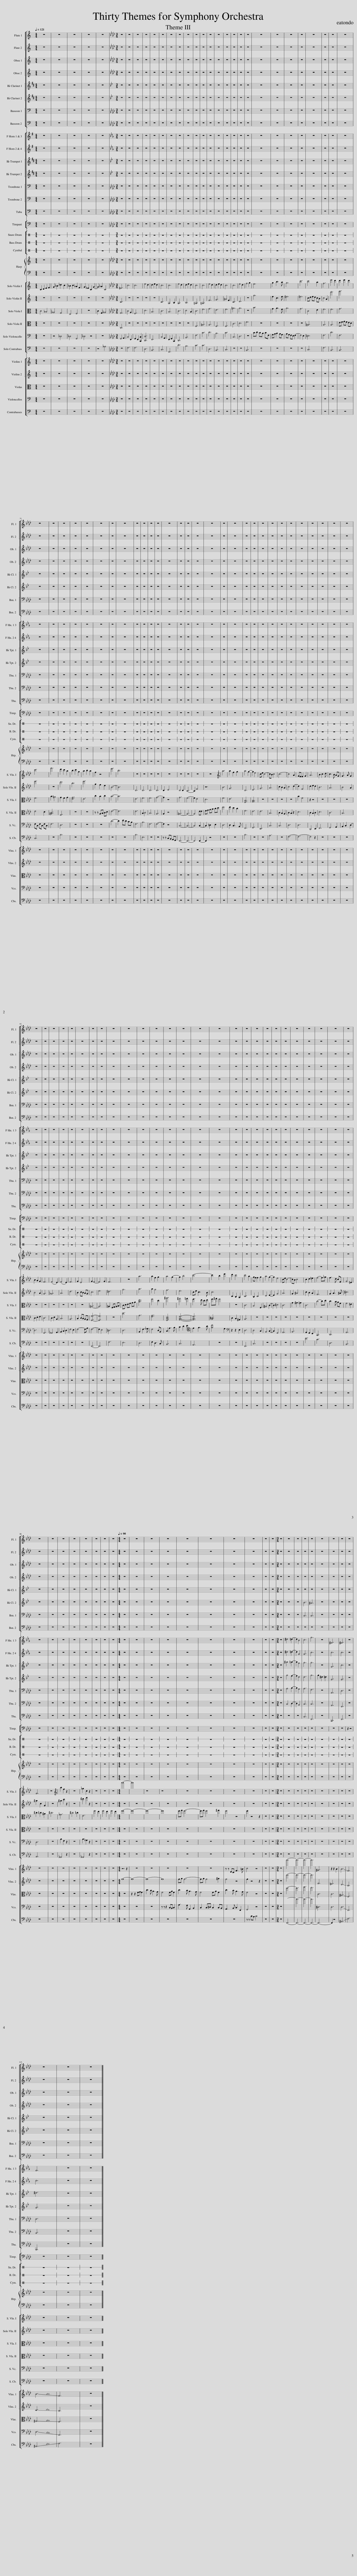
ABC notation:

X:1
%%score [ [ ] [ ] [ 1 ] [ 2 ] ] [ [ 3 4 ] [ 5 6 ] [ 7 8 ] 9 ] [ ] [ 10 11 12 13 14 15 ] [ [ 16 17 ] 18 19 20 ]
L:1/8
Q:1/4=121
M:4/4
I:linebreak $
K:C
V:1 treble transpose=-2
V:2 bass
V:3 treble transpose=-7
V:4 treble transpose=-7
V:5 treble transpose=-2
V:6 treble transpose=-2
V:7 bass
V:8 bass
V:9 bass
V:10 treble
V:11 treble
V:12 alto
V:13 alto
V:14 bass
V:15 bass transpose=-12
V:16 treble
V:17 treble
V:18 alto
V:19 bass
V:20 bass transpose=-12
V:1
[K:D] z8 | z8 | z8 | z8 | z8 | %5
[K:Bb][M:3/4] z6 | z6 | z6 | z6 | z6 | %10
 z6 | z6 | z6 | z6 | z6 | %15
 z6 | z6 | z6 | z6 | z6 | %20
 z6 | z6 | z6 | z6 | z6 | %25
 z6 | z6 | z6 | z6 | z6 |$ %30
 z6 | z6 | z6 | z6 | z6 | %35
 z6 | z6 | z6 | z6 | z6 | %40
 z6 | z6 | z6 | z6 | z6 | %45
 z6 | z6 | z6 | z6 | z6 | %50
 z6 | z6 | z6 | z6 | z6 | %55
 z6 | z6 | z6 | z6 | z6 |$ %60
 z6 | z6 | z6 | z6 | z6 | %65
 z6 | z6 | z6 | z6 | z6 | %70
 z6 | z6 | z6 | z6 | z6 | %75
 z6 | z6 | z6 | z6 | z6 | %80
 z6 | z6 | z6 | z6 | z6 | %85
 z6 | z6 |$ z6 | z6 | z6 | %90
 z6 | z6 | z6 | z6 | z6 | %95
[M:4/4] z8 | z8 | z8 | z8 | z8 | %100
 z8 | z8 | z8 | z8 | z8 | %105
[M:3/4] z6 | z6 | z6 | B6 | ^A6 | %110
 z6 | z6 | z6 | z6 |$ z6 | %115
 z6 | z6 |] %117
V:2
 z8 | z8 | z8 | z8 | z8 | %5
[K:Ab][M:3/4] z6 | z6 | z6 | z6 | z6 | %10
 z6 | z6 | z6 | z6 | z6 | %15
 z6 | z6 | z6 | z6 | z6 | %20
 z6 | z6 | z6 | z6 | z6 | %25
 z6 | z6 | z6 | z6 | z6 |$ %30
 z6 | z6 | z6 | z6 | z6 | %35
 z6 | z6 | z6 | z6 | z6 | %40
 z6 | z6 | z6 | z6 | z6 | %45
 z6 | z6 | z6 | z6 | z6 | %50
 z6 | z6 | z6 | z6 | z6 | %55
 z6 | z6 | z6 | z6 | z6 |$ %60
 z6 | z6 | z6 | z6 | z6 | %65
 z6 | z6 | z6 | z6 | z6 | %70
 z6 | z6 | z6 | z6 | z6 | %75
 z6 | z6 | z6 | z6 | z6 | %80
 z6 | z6 | z6 | z6 | z6 | %85
 z6 | z6 |$ z6 | z6 | z6 | %90
 z6 | z6 | z6 | z6 | z6 | %95
[M:4/4] z8 | z8 | z8 | z8 | z8 | %100
 z8 | z8 | z8 | z8 | z8 | %105
[M:3/4] z6 | z6 | z6 | C,6 | C,6 | %110
 z6 | z6 | z6 | z6 |$ z6 | %115
 z6 | z6 |] %117
V:3
[K:G] z8 | z8 | z8 | z8 | z8 | %5
[K:Eb][M:3/4] z6 | z6 | z6 | z6 | z6 | %10
 z6 | z6 | z6 | z6 | z6 | %15
 z6 | z6 | z6 | z6 | z6 | %20
 z6 | z6 | z6 | z6 | z6 | %25
 z6 | z6 | z6 | z6 | z6 |$ %30
 z6 | z6 | z6 | z6 | z6 | %35
 z6 | z6 | z6 | z6 | z6 | %40
 z6 | z6 | z6 | z6 | z6 | %45
 z6 | z6 | z6 | z6 | z6 | %50
 z6 | z6 | z6 | z6 | z6 | %55
 z6 | z6 | z6 | z6 | z6 |$ %60
 z6 | z6 | z6 | z6 | z6 | %65
 z6 | z6 | z6 | z6 | z6 | %70
 z6 | z6 | z6 | z6 | z6 | %75
 z6 | z6 | z6 | z6 | z6 | %80
 z6 | z6 | z6 | z6 | z6 | %85
 z6 | z6 |$ z6 | z6 | z6 | %90
 z6 | z6 | z6 | z6 | z6 | %95
[M:4/4] z8 | z8 | z8 | z8 | z8 | %100
 z8 | z8 | z8 | z8 | z8 | %105
[M:3/4] z6 | ^d4 =d2- | d2 B4 | c6 | g6 | %110
 z6 | ^E6 | ^E6 | z6 |$ F6 | %115
 z6 | z6 |] %117
V:4
[K:G] z8 | z8 | z8 | z8 | z8 | %5
[K:Eb][M:3/4] z6 | z6 | z6 | z6 | z6 | %10
 z6 | z6 | z6 | z6 | z6 | %15
 z6 | z6 | z6 | z6 | z6 | %20
 z6 | z6 | z6 | z6 | z6 | %25
 z6 | z6 | z6 | z6 | z6 |$ %30
 z6 | z6 | z6 | z6 | z6 | %35
 z6 | z6 | z6 | z6 | z6 | %40
 z6 | z6 | z6 | z6 | z6 | %45
 z6 | z6 | z6 | z6 | z6 | %50
 z6 | z6 | z6 | z6 | z6 | %55
 z6 | z6 | z6 | z6 | z6 |$ %60
 z6 | z6 | z6 | z6 | z6 | %65
 z6 | z6 | z6 | z6 | z6 | %70
 z6 | z6 | z6 | z6 | z6 | %75
 z6 | z6 | z6 | z6 | z6 | %80
 z6 | z6 | z6 | z6 | z6 | %85
 z6 | z6 |$ z6 | z6 | z6 | %90
 z6 | z6 | z6 | z6 | z6 | %95
[M:4/4] z8 | z8 | z8 | z8 | z8 | %100
 z8 | z8 | z8 | z8 | z8 | %105
[M:3/4] z6 | ^d4 =d2- | d2 G4 | G6 | c6 | %110
 z6 | c6 | c6 | z6 |$ c6 | %115
 z6 | z6 |] %117
V:5
[K:D] z8 | z8 | z8 | z8 | z8 | %5
[K:Bb][M:3/4] z6 | z6 | z6 | z6 | z6 | %10
 z6 | z6 | z6 | z6 | z6 | %15
 z6 | z6 | z6 | z6 | z6 | %20
 z6 | z6 | z6 | z6 | z6 | %25
 z6 | z6 | z6 | z6 | z6 |$ %30
 z6 | z6 | z6 | z6 | z6 | %35
 z6 | z6 | z6 | z6 | z6 | %40
 z6 | z6 | z6 | z6 | z6 | %45
 z6 | z6 | z6 | z6 | z6 | %50
 z6 | z6 | z6 | z6 | z6 | %55
 z6 | z6 | z6 | z6 | z6 |$ %60
 z6 | z6 | z6 | z6 | z6 | %65
 z6 | z6 | z6 | z6 | z6 | %70
 z6 | z6 | z6 | z6 | z6 | %75
 z6 | z6 | z6 | z6 | z6 | %80
 z6 | z6 | z6 | z6 | z6 | %85
 z6 | z6 |$ z6 | z6 | z6 | %90
 z6 | z6 | z6 | z6 | z6 | %95
[M:4/4] z8 | z8 | z8 | z8 | z8 | %100
 z8 | z8 | z8 | z8 | z8 | %105
[M:3/4] z6 | ^a4 =a2- | a2 f4 | g6 | g6 | %110
 z6 | G6 | c6 | z6 |$ ^d6 | %115
 z6 | z6 |] %117
V:6
[K:D] z8 | z8 | z8 | z8 | z8 | %5
[K:Bb][M:3/4] z6 | z6 | z6 | z6 | z6 | %10
 z6 | z6 | z6 | z6 | z6 | %15
 z6 | z6 | z6 | z6 | z6 | %20
 z6 | z6 | z6 | z6 | z6 | %25
 z6 | z6 | z6 | z6 | z6 |$ %30
 z6 | z6 | z6 | z6 | z6 | %35
 z6 | z6 | z6 | z6 | z6 | %40
 z6 | z6 | z6 | z6 | z6 | %45
 z6 | z6 | z6 | z6 | z6 | %50
 z6 | z6 | z6 | z6 | z6 | %55
 z6 | z6 | z6 | z6 | z6 |$ %60
 z6 | z6 | z6 | z6 | z6 | %65
 z6 | z6 | z6 | z6 | z6 | %70
 z6 | z6 | z6 | z6 | z6 | %75
 z6 | z6 | z6 | z6 | z6 | %80
 z6 | z6 | z6 | z6 | z6 | %85
 z6 | z6 |$ z6 | z6 | z6 | %90
 z6 | z6 | z6 | z6 | z6 | %95
[M:4/4] z8 | z8 | z8 | z8 | z8 | %100
 z8 | z8 | z8 | z8 | z8 | %105
[M:3/4] z6 | g4 f2- | f2 d4 | d6 | g6 | %110
 g2 ^d2 =d2 | G6 | G6 | z6 |$ G6 | %115
 z6 | z6 |] %117
V:7
 z8 | z8 | z8 | z8 | z8 | %5
[K:Ab][M:3/4] z6 | z6 | z6 | z6 | z6 | %10
 z6 | z6 | z6 | z6 | z6 | %15
 z6 | z6 | z6 | z6 | z6 | %20
 z6 | z6 | z6 | z6 | z6 | %25
 z6 | z6 | z6 | z6 | z6 |$ %30
 z6 | z6 | z6 | z6 | z6 | %35
 z6 | z6 | z6 | z6 | z6 | %40
 z6 | z6 | z6 | z6 | z6 | %45
 z6 | z6 | z6 | z6 | z6 | %50
 z6 | z6 | z6 | z6 | z6 | %55
 z6 | z6 | z6 | z6 | z6 |$ %60
 z6 | z6 | z6 | z6 | z6 | %65
 z6 | z6 | z6 | z6 | z6 | %70
 z6 | z6 | z6 | z6 | z6 | %75
 z6 | z6 | z6 | z6 | z6 | %80
 z6 | z6 | z6 | z6 | z6 | %85
 z6 | z6 |$ z6 | z6 | z6 | %90
 z6 | z6 | z6 | z6 | z6 | %95
[M:4/4] z8 | z8 | z8 | z8 | z8 | %100
 z8 | z8 | z8 | z8 | z8 | %105
[M:3/4] z6 | A,4 B,2- | B,2 G,4 | A,6 | F,6 | %110
 z6 | A,,6 | D,6 | z6 |$ D,6 | %115
 z6 | z6 |] %117
V:8
 z8 | z8 | z8 | z8 | z8 | %5
[K:Ab][M:3/4] z6 | z6 | z6 | z6 | z6 | %10
 z6 | z6 | z6 | z6 | z6 | %15
 z6 | z6 | z6 | z6 | z6 | %20
 z6 | z6 | z6 | z6 | z6 | %25
 z6 | z6 | z6 | z6 | z6 |$ %30
 z6 | z6 | z6 | z6 | z6 | %35
 z6 | z6 | z6 | z6 | z6 | %40
 z6 | z6 | z6 | z6 | z6 | %45
 z6 | z6 | z6 | z6 | z6 | %50
 z6 | z6 | z6 | z6 | z6 | %55
 z6 | z6 | z6 | z6 | z6 |$ %60
 z6 | z6 | z6 | z6 | z6 | %65
 z6 | z6 | z6 | z6 | z6 | %70
 z6 | z6 | z6 | z6 | z6 | %75
 z6 | z6 | z6 | z6 | z6 | %80
 z6 | z6 | z6 | z6 | z6 | %85
 z6 | z6 |$ z6 | z6 | z6 | %90
 z6 | z6 | z6 | z6 | z6 | %95
[M:4/4] z8 | z8 | z8 | z8 | z8 | %100
 z8 | z8 | z8 | z8 | z8 | %105
[M:3/4] z6 | C,4 D,2- | D,2 B,,4 | C,6 | C,6 | %110
 z6 | A,,6 | F,,6 | z6 |$ B,,6 | %115
 z6 | z6 |] %117
V:9
 z8 | z8 | z8 | z8 | z8 | %5
[K:Ab][M:3/4] z6 | z6 | z6 | z6 | z6 | %10
 z6 | z6 | z6 | z6 | z6 | %15
 z6 | z6 | z6 | z6 | z6 | %20
 z6 | z6 | z6 | z6 | z6 | %25
 z6 | z6 | z6 | z6 | z6 |$ %30
 z6 | z6 | z6 | z6 | z6 | %35
 z6 | z6 | z6 | z6 | z6 | %40
 z6 | z6 | z6 | z6 | z6 | %45
 z6 | z6 | z6 | z6 | z6 | %50
 z6 | z6 | z6 | z6 | z6 | %55
 z6 | z6 | z6 | z6 | z6 |$ %60
 z6 | z6 | z6 | z6 | z6 | %65
 z6 | z6 | z6 | z6 | z6 | %70
 z6 | z6 | z6 | z6 | z6 | %75
 z6 | z6 | z6 | z6 | z6 | %80
 z6 | z6 | z6 | z6 | z6 | %85
 z6 | z6 |$ z6 | z6 | z6 | %90
 z6 | z6 | z6 | z6 | z6 | %95
[M:4/4] z8 | z8 | z8 | z8 | z8 | %100
 z8 | z8 | z8 | z8 | z8 | %105
[M:3/4] z6 | z6 | z6 | C,6 | F,,6 | %110
 z6 | C,,6 | F,,6 | z6 |$ B,,,6 | %115
 z6 | z6 |] %117
V:10
 C2 D2 E2 F2 | G2 _B2 _d2 c2 | _B2 c2 _A2 F2 | G2 _E2 C2 G2- | G2 _A2 C4 | %5
[K:Ab][M:3/4] =E6 | c6 | c6 | e4 d2 | d2 e2 d2 | %10
 c6 | c6 | e4 d2 | d2 e2 d2 | c6 | %15
 c6 | e4 d2 | d2 e2 d2 | c6 | c6 | %20
 e4 d2 | f4 g2 | e6 | g2 b3 a | g6 | %25
 c'6 | c'4 a2 | f6 | e'4 d'2 | d'2 e'2 d'2 |$ %30
 c'6 | f'6 | d'2 c'2 a2 | b2 c'2 g2 | a2 b2 a2 | %35
 f2 z4 | e'6 | b6 | z6 | z6 | %40
 z6 | z6 | z6 | z6 | z6 | %45
 z6 | z6 |[K:treble+8] a6 | a2 f2 g2 | a4 g2- | %50
 g2 e4 | ce c4- | cB c4 | c6- | c4 A2 | %55
 GF F2 G2 | A6 | B2 c3 d | c3 B AG | G3 A G2 |$ %60
 B2 A2 G2 | F6 | (F4 E2) | (F4 E2) | F6 | %65
 G2 E4 | G2 F4- | F4 G2 | F6 | z6 | %70
 a6 | a2 f2 g2 | a4 g2- | g2 b4 | c'6- | %75
 c'2 b2 e'2 | d'2 c'4 | c'4 a2 | gf f2 g2 | a4 g2- | %80
 g2 e4 | ce c4- | cB c4 | c2 d2 =e2 | f4- f_g | %85
 f3 d cF | G4 =E2 |$ F6 | z6 |[K:treble] b2 f2 z2 | %90
 z6 | _g2 c2 z2 | z6 | z6 | z6 | %95
[M:4/4] c''8- | c''8 | z8 | z8 | z8 | %100
 z8 | z8 | z8 | z8 | z8 | %105
[M:3/4] z6 | z6 | z6 | z6 | z6 | %110
 z6 | z6 | z6 | z6 |$ z6 | %115
 z6 | z6 |] %117
V:11
 z8 | z8 | z8 | z8 | z8 | %5
[K:Ab][M:3/4] C6 | z6 | z6 | z6 | z6 | %10
 C6 | A,4 B,2 | A,6 | B,6 | =A,6 | %15
 =A,6 | F6 | G6 | =A4 F2 | C6 | %20
 D6 | z6 | g6 | e2 c3 e | =e6 | %25
 =e6 | cd ed cB | c4 A2 | f'6 | g'6 |$ %30
 e'6 | z6 | d'6 | b6 | e'6 | %35
 g2 f2 e2 | B6- | B6 | D6 | D6 | %40
 D6 | D6 | D2 E4 | D4 D2 | C6- | %45
 C2 F4 | z6 | B6 | G6 | D6 | %50
 E6 | G6 | A6 | c2 B2 A2 | c4 d2- | %55
 d2 F4 | d2 e2 d2 | B6 | A6 | B4 A2 |$ %60
 B4 A2 | G6 | _G6 | A6 | d6 | %65
 B2 cB AG | c6 | e6 | =d6 | g6 | %70
 a6 | a2 g4 | f6 | e6 | ce c3 B | %75
 c6 | C2 B,2 A,2 | C6 | B,2 C4 | D4 E2- | %80
 E2 G4 | A6 | G2 ^A4 | c2 B2 A2 | F6 | %85
 G2 A3 ^A | ^c6 |$ ^a2 c2 G2 | z6 | ^a2 c'2 z2 | %90
 z6 | ^d'2 f'2 z2 | z6 | z6 | z6 | %95
[M:4/4] z8 | z8 | z8 | z8 | z8 | %100
 z8 | z8 | z8 | z8 | z8 | %105
[M:3/4] z6 | z6 | z6 | z6 | z6 | %110
 z6 | z6 | z6 | z6 |$ z6 | %115
 z6 | z6 |] %117
V:12
 C4 _B,4 | _A,4 G,4 | E,4 F,4 | z8 | C2 G,2 _A,4 | %5
[K:Ab][M:3/4] G,6 | C4 A,2 | F,6 | D6 | B,6 | %10
 C6 | B,6 | C6 | D4 B,2 | C6 | %15
 F6 | G6 | E6 | F6 | =A6 | %20
 A6 | z6 | B6 | G2 A3 F | A6 | %25
 G6 | C4 E2 | F6 | F6 | G6 |$ %30
 F6 | B2 =A4 | G2 F2 G2 | [EG]6 | E6 | %35
 c2 B2 c2 | B6- | B6 | E6 | F6 | %40
 F6 | G6- | G2 z4 | G6 | F6- | %45
 F2 E4 | D6 | F6 | E6 | [F,B,]6 | %50
 [G,B,]6 | z6 | z6 | z6 | z6 | %55
 B2 F4 | z2 z4 | z6 | z6 | z6 |$ %60
 z6 | z6 | z6 | z6 | z6 | %65
 z6 | =A,6- | A,6 | =A,2 F,G, A,B, | CD EF GA | %70
 [Be]6 | f4 d2 | ^a6 | ^g4 =g2 | f3 e de | %75
 f^g f4 | z6 | C6 | B,4 F,2 | ^A,4 C2- | %80
 C2 ^D4 | C6 | G2 ^G2 =G2 | C6 | c4- cd | %85
 c3 B AF | F4 =E2 |$ ^c2 =c2 ^A2 | ^c6 | _G6 | %90
 ^c4 =c2 | E6 | f4 e2 | f4 e2 | f4 e2 | %95
[M:4/4] f8- | f8- | f8- | f8 | fg f6- | %100
 fg f4 ^g2 | f4 z4 | f2 z4 z2 | z8 | z8 | %105
[M:3/4] z6 | z6 | z6 | z6 | z6 | %110
 z6 | z6 | z6 | z6 |$ z6 | %115
 z6 | z6 |] %117
V:13
 z8 | z8 | z8 | z8 | z8 | %5
[K:Ab][M:3/4] C,6 | z6 | z6 | z6 | z6 | %10
 z6 | z6 | z6 | z6 | F,6 | %15
 =A,6 | A,6 | F,6 | F,6 | C6 | %20
 D6 | F6 | z6 | z6 | z6 | %25
 z6 | =A,6 | A,6 | A,6 | EF GF ED |$ %30
 E4 D2 | [=A,C]6 | F,6 | z6 | z6 | %35
 z z A,B, CD | E6- | E6 | E6 | B,2 C4 | %40
 B,6 | A,6 | A,2 z4 | =A,6- | A,6- | %45
 A,4 EE | FG AB cd | e6 | e2 d2 c2 | F6 | %50
 E6 | E6 | B,6 | C2 B,2 A,2 | C2 B,2 z2 | %55
 D6 | C2 B,2 C2 | D6 | C6 | B,6 |$ %60
 C2 D2 E2 | C6 | C2 D2 A,2 | B,6 | A,6 | %65
 B,2 CB, A,G, | [F,F]6- | [F,F]6 | z6 | d6 | %70
 G6 | [EG]6 | [F,B,D]6 | [G,B,E]6- | [G,B,E]6 | %75
 [A,^C]6 | C2 B,2 ^G,2 | A,6 | z6 | z6 | %80
 z6 | z6 | z6 | z6 | z6 | %85
 z6 | z6 |$ z6 | z6 | z6 | %90
 z6 | z6 | z6 | z6 | z6 | %95
[M:4/4] z8 | z8 | z8 | z8 | z8 | %100
 z8 | z8 | z8 | z8 | z8 | %105
[M:3/4] z6 | z6 | z6 | z6 | z6 | %110
 z6 | z6 | z6 | z6 |$ z6 | %115
 z6 | z6 |] %117
V:14
 z8 | z4 _D,4 | _D,4 G,,4 | _D,4 z4 | z8 | %5
[K:Ab][M:3/4] G,,4 A,,2 | C,4 F,,2 | G,,2 F,,2 [C,,C,]2 | [D,,D,]6 | F,,6 | %10
 C,4 A,,2 | F,,2 G,,2 C,,2 | D,,6 | B,,6 | F,6 | %15
 C6 | D6 | B,6 | C6 | C,6 | %20
 D,6 | z6 | CD CB, CF, | G,A, B,2 A,G, | A,G, F,E, F,2- | %25
 F,4 E,2 | =E,6 | F,6 | D6 | F,6 |$ %30
 F,C, F,C, F,C, | F,6 | D,6 | z6 | z6 | %35
 z6 | D6- | D2 ED CB, | F,6 | B,6 | %40
 F,6 | F,6- | F,2 z4 | C,6- | C,6- | %45
 C,4 C,2- | C,2 =D,2 E,2 | D,6 | D,2 C,3 B,, | F,,6 | %50
 G,,6 | E,,6 | C,6 | C,6 | D,6 | %55
 D,6 | D,,4 E,,2 | F,,6 | G,,4 A,,2 | B,,2 C,2 D,2- |$ %60
 D,6 | G,,6 | _G,,4 A,,2 | B,,2 C,2 D,2 | F,4 E,2 | %65
 F,4- F,A, | F,6- | F,2 E,4 | =D,6 | D,6 | %70
 B,,2 F,3 _G, | F,4 D,B,, | C,2 A,3 B, | C2 D2 E2 |[K:tenor] E2 F3 A | %75
 [Fc]4 D2 |[K:bass] z2 z2 E,2 | D,6 | D,4 C,2 | B,,4 C,2- | %80
 C,2 G,,4 | A,,6 | B,,6 | A,,2 G,,2 F,,2 | C,,6 | %85
 D,,6 | A,,6 |$ D,6 | z6 | B,2 F,2 z2 | %90
 z6 | B,2 _G,2 z2 | z6 | z6 | z6 | %95
[M:4/4] z8 | z8 | z8 | z8 | z8 | %100
 z8 | z8 | z8 | z8 | z8 | %105
[M:3/4] z6 | z6 | z6 | z6 | z6 | %110
 z6 | z6 | z6 | z6 |$ z6 | %115
 z6 | z6 |] %117
V:15
 z8 | z8 | z8 | z8 | z4 _A,4 | %5
[K:Ab][M:3/4] z6 | F,6 | F,6 | D,6 | B,,6 | %10
 C,6 | F,,6 | D6 | B,6 | C6 | %15
 C6 | D,6 | B,,6 | C,6 | z6 | %20
 z6 | B,,6 | z6 | z6 | z6 | %25
 z6 | C,6 | F,6 | B,,6 | B,,6 |$ %30
 C,6 | z6 | B,6 | z6 | z6 | %35
 z6 | z6 | z6 | B,6 | E,6 | %40
 z6 | z6 | z z C,B,, A,,G,, | F,,6- | F,,6- | %45
 F,,4 F,,2- | F,,2 z4 | z6 | z6 | B,6 | %50
 z6 | z6 | A,6 | z6 | F,6- | %55
 F,6- | F,4 z2 | z6 | z6 | z6 |$ %60
 z6 | z6 | z6 | z6 | z6 | %65
 z6 | F,,6- | F,,6 | F,6 | E,6 | %70
 D,6 | F,2 D,3 C, | B,,6 | C,6 | A,,6 | %75
 z6 | z6 | F,,6 | C,6 | z6 | %80
 z6 | z6 | z6 | E6 | C6 | %85
 D,6 | B,,6 |$ A,,6 | z6 | _G,,4 z2 | %90
 z6 | _G,,4 z2 | z6 | z6 | z6 | %95
[M:4/4] z8 | z8 | z8 | z8 | z8 | %100
 z8 | z8 | z8 | z8 | z8 | %105
[M:3/4] z6 | z6 | z6 | z6 | z6 | %110
 z6 | z6 | z6 | z6 |$ z6 | %115
 z6 | z6 |] %117
V:16
 z8 | z8 | z8 | z8 | z8 | %5
[K:Ab][M:3/4] z6 | z6 | z6 | z6 | z6 | %10
 z6 | z6 | z6 | z6 | z6 | %15
 z6 | z6 | z6 | z6 | z6 | %20
 z6 | z6 | z6 | z6 | z6 | %25
 z6 | z6 | z6 | z6 | z6 |$ %30
 z6 | z6 | z6 | z6 | z6 | %35
 z6 | z6 | z6 | z6 | z6 | %40
 z6 | z6 | z6 | z6 | z6 | %45
 z6 | z6 | z6 | z6 | z6 | %50
 z6 | z6 | z6 | z6 | z6 | %55
 z6 | z6 | z6 | z6 | z6 |$ %60
 z6 | z6 | z6 | z6 | z6 | %65
 z6 | z6 | z6 | z6 | z6 | %70
 z6 | z6 | z6 | z6 | z6 | %75
 z6 | z6 | z6 | z6 | z6 | %80
 z6 | z6 | z6 | z6 | z6 | %85
 z6 | z6 |$ z6 | z6 | z6 | %90
 z6 | z6 | z6 | z6 | z6 | %95
[M:4/4] z6 z2 | z8 | z8 | z8 | z8 | %100
 z8 | z z DC F3 =B | c4 z4 | z8 | z8 | %105
[M:3/4] z6 | c''6- | c''6- | c''6- | c''6 | %110
 ^G6 | z2 z2 B2 | !-(!B6 | !-)!F6 |$ !-(!B6 | %115
 !-)!F6 | z6 |] %117
V:17
 z8 | z8 | z8 | z8 | z8 | %5
[K:Ab][M:3/4] z6 | z6 | z6 | z6 | z6 | %10
 z6 | z6 | z6 | z6 | z6 | %15
 z6 | z6 | z6 | z6 | z6 | %20
 z6 | z6 | z6 | z6 | z6 | %25
 z6 | z6 | z6 | z6 | z6 |$ %30
 z6 | z6 | z6 | z6 | z6 | %35
 z6 | z6 | z6 | z6 | z6 | %40
 z6 | z6 | z6 | z6 | z6 | %45
 z6 | z6 | z6 | z6 | z6 | %50
 z6 | z6 | z6 | z6 | z6 | %55
 z6 | z6 | z6 | z6 | z6 |$ %60
 z6 | z6 | z6 | z6 | z6 | %65
 z6 | z6 | z6 | z6 | z6 | %70
 z6 | z6 | z6 | z6 | z6 | %75
 z6 | z6 | z6 | z6 | z6 | %80
 z6 | z6 | z6 | z6 | z6 | %85
 z6 | z6 |$ z6 | z6 | z6 | %90
 z6 | z6 | z6 | z6 | z6 | %95
[M:4/4] f8- | f8- | f8- | f8 | fg f6- | %100
 fg f4 ^g2 | f4 z4 | f2 z4 z2 | z8 | z8 | %105
[M:3/4] z6 | f'6- | f'6- | f'6- | f'6 | %110
 F6 | =E6 | !-(!D6 | !-)!B,6 |$ !-(!C6 | %115
 !-)!B,6 | z6 |] %117
V:18
 z8 | z8 | z8 | z8 | z8 | %5
[K:Ab][M:3/4] z6 | z6 | z6 | z6 | z6 | %10
 z6 | z6 | z6 | z6 | z6 | %15
 z6 | z6 | z6 | z6 | z6 | %20
 z6 | z6 | z6 | z6 | z6 | %25
 z6 | z6 | z6 | z6 | z6 |$ %30
 z6 | z6 | z6 | z6 | z6 | %35
 z6 | z6 | z6 | z6 | z6 | %40
 z6 | z6 | z6 | z6 | z6 | %45
 z6 | z6 | z6 | z6 | z6 | %50
 z6 | z6 | z6 | z6 | z6 | %55
 z6 | z6 | z6 | z6 | z6 |$ %60
 z6 | z6 | z6 | z6 | z6 | %65
 z6 | z6 | z6 | z6 | z6 | %70
 z6 | z6 | z6 | z6 | z6 | %75
 z6 | z6 | z6 | z6 | z6 | %80
 z6 | z6 | z6 | z6 | z6 | %85
 z6 | z6 |$ z6 | z6 | z6 | %90
 z6 | z6 | z6 | z6 | z6 | %95
[M:4/4] z8 | z2 z2 FG F2 | c3 B A3 G | F4 FA F2 | c3 B A3 G | %100
 F4 FA F2 | c3 B A3 G | F4 z4 | z8 | z8 | %105
[M:3/4] z6 | f6- | f6 | a6 | g6 | %110
 C6 | C6 | !-(!^A,6 | !-)!F,6 |$ !-(!^G,6 | %115
 !-)!F,6 | z6 |] %117
V:19
 z8 | z8 | z8 | z8 | z8 | %5
[K:Ab][M:3/4] z6 | z6 | z6 | z6 | z6 | %10
 z6 | z6 | z6 | z6 | z6 | %15
 z6 | z6 | z6 | z6 | z6 | %20
 z6 | z6 | z6 | z6 | z6 | %25
 z6 | z6 | z6 | z6 | z6 |$ %30
 z6 | z6 | z6 | z6 | z6 | %35
 z6 | z6 | z6 | z6 | z6 | %40
 z6 | z6 | z6 | z6 | z6 | %45
 z6 | z6 | z6 | z6 | z6 | %50
 z6 | z6 | z6 | z6 | z6 | %55
 z6 | z6 | z6 | z6 | z6 |$ %60
 z6 | z6 | z6 | z6 | z6 | %65
 z6 | z6 | z6 | z6 | z6 | %70
 z6 | z6 | z6 | z6 | z6 | %75
 z6 | z6 | z6 | z6 | z6 | %80
 z6 | z6 | z6 | z6 | z6 | %85
 z6 | z6 |$ z6 | z6 | z6 | %90
 z6 | z6 | z6 | z6 | z6 | %95
[M:4/4] z8 | z8 | z8 | z z z2 C,B,, C,2 | A,3 G, A,,2 B,,2 | %100
 C,2 C,^D, C,2 C,B,, | A,,3 B,, C,2 F,,2 | G,,4 z4 | z8 | z8 | %105
[M:3/4] z6 | x6- | c6- | c6- | c6 | %110
 ^D,6 | D,6 | !-(!D,6 | !-)!F,,6 |$ !-(!D,6 | %115
 !-)!F,,6 | z6 |] %117
V:20
 z8 | z8 | z8 | z8 | z8 | %5
[K:Ab][M:3/4] z6 | z6 | z6 | z6 | z6 | %10
 z6 | z6 | z6 | z6 | z6 | %15
 z6 | z6 | z6 | z6 | z6 | %20
 z6 | z6 | z6 | z6 | z6 | %25
 z6 | z6 | z6 | z6 | z6 |$ %30
 z6 | z6 | z6 | z6 | z6 | %35
 z6 | z6 | z6 | z6 | z6 | %40
 z6 | z6 | z6 | z6 | z6 | %45
 z6 | z6 | z6 | z6 | z6 | %50
 z6 | z6 | z6 | z6 | z6 | %55
 z6 | z6 | z6 | z6 | z6 |$ %60
 z6 | z6 | z6 | z6 | z6 | %65
 z6 | z6 | z6 | z6 | z6 | %70
 z6 | z6 | z6 | z6 | z6 | %75
 z6 | z6 | z6 | z6 | z6 | %80
 z6 | z6 | z6 | z6 | z6 | %85
 z6 | z6 |$ z6 | z6 | z6 | %90
 z6 | z6 | z6 | z6 | z6 | %95
[M:4/4] z8 | z8 | z8 | z8 | z8 | %100
 z8 | z8 | z z CB, C4 | z8 | z8 | %105
[M:3/4] z6 | F,,6- | F,,6- | F,,6- | F,,6- | %110
 F,,6- | F,,2 z4 | !-(!^A,,6 | !-)!F,6 |$ !-(!^A,,6 | %115
 !-)!F,6 | z6 |] %117
